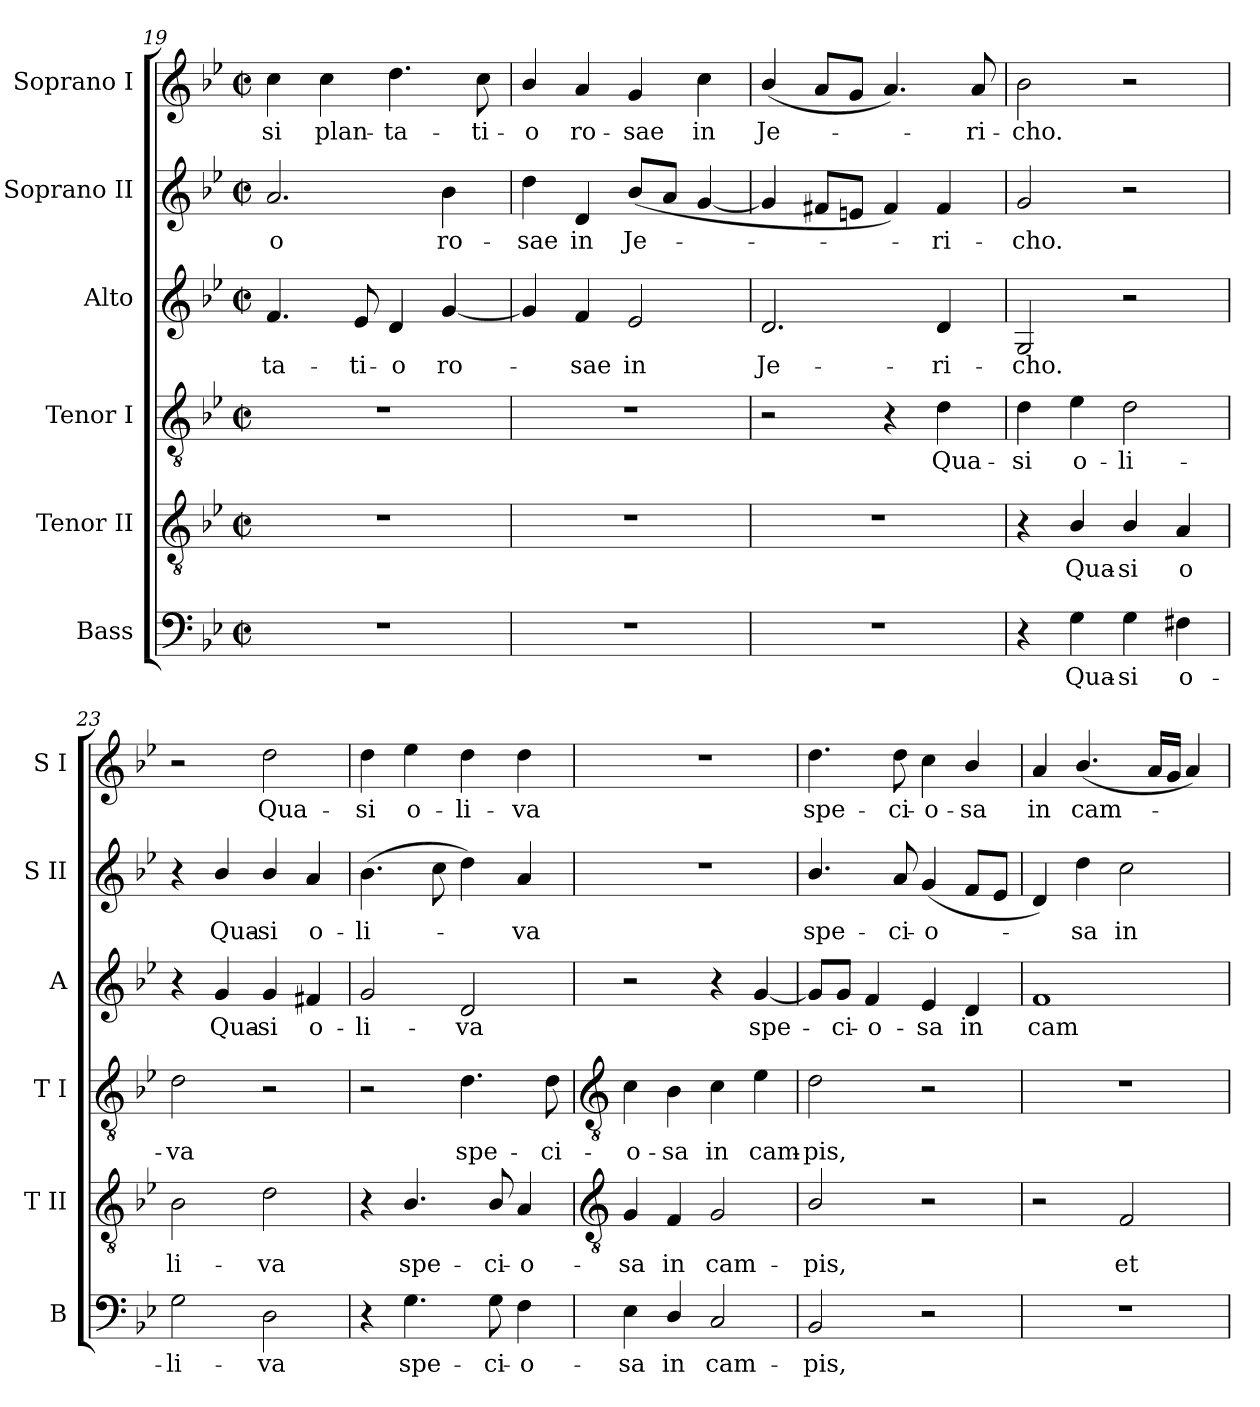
**kern	**text	**kern	**text	**kern	**text	**kern	**text	**kern	**text	**kern	**text
*part6	*part6	*part5	*part5	*part4	*part4	*part3	*part3	*part2	*part2	*part1	*part1
*staff6	*staff6	*staff5	*staff5	*staff4	*staff4	*staff3	*staff3	*staff2	*staff2	*staff1	*staff1
*I"Bass	*	*I"Tenor II	*	*I"Tenor I	*	*I"Alto	*	*I"Soprano II	*	*I"Soprano I	*
*I'B	*	*I'T II	*	*I'T I	*	*I'A	*	*I'S II	*	*I'S I	*
!!LO:LB:g=z
*clefF4	*	*clefGv2	*	*clefGv2	*	*clefG2	*	*clefG2	*	*clefG2	*
*k[b-e-]	*	*k[b-e-]	*	*k[b-e-]	*	*k[b-e-]	*	*k[b-e-]	*	*k[b-e-]	*
*B-:	*	*B-:	*	*B-:	*	*B-:	*	*B-:	*	*B-:	*
*M2/2	*	*M2/2	*	*M2/2	*	*M2/2	*	*M2/2	*	*M2/2	*
*met(c|)	*	*met(c|)	*	*met(c|)	*	*met(c|)	*	*met(c|)	*	*met(c|)	*
=19	=19	=19	=19	=19	=19	=19	=19	=19	=19	=19	=19
!	!	!	!	!	!	!	!LO:LY:b	!	!LO:LY:b	!	!LO:LY:b
1r	.	1r	.	1r	.	4.f	-ta-	2.a	-o	4cc	-si
!	!	!	!	!	!	!	!	!	!	!	!LO:LY:b
.	.	.	.	.	.	.	.	.	.	4cc	plan-
!	!	!	!	!	!	!	!LO:LY:b	!	!	!	!
.	.	.	.	.	.	8e-	-ti-	.	.	.	.
!	!	!	!	!	!	!	!LO:LY:b	!	!	!	!LO:LY:b
.	.	.	.	.	.	4d	-o	.	.	4.dd	-ta-
!	!	!	!	!	!	!	!LO:LY:b	!	!LO:LY:b	!	!
.	.	.	.	.	.	[4g	ro-	4b-	ro-	.	.
!	!	!	!	!	!	!	!	!	!	!	!LO:LY:b
.	.	.	.	.	.	.	.	.	.	8cc	-ti-
=20	=20	=20	=20	=20	=20	=20	=20	=20	=20	=20	=20
!	!	!	!	!	!	!	!	!	!LO:LY:b	!	!LO:LY:b
1r	.	1r	.	1r	.	4g]	.	4dd	-sae	4b-/	-o
!	!	!	!	!	!	!	!LO:LY:b	!	!LO:LY:b	!	!LO:LY:b
.	.	.	.	.	.	4f	sae	4d	in	4a	ro-
!	!	!	!	!	!	!	!LO:LY:b	!	!LO:LY:b	!	!LO:LY:b
.	.	.	.	.	.	2e-	in	(<8b-L	Je-	4g	-sae
.	.	.	.	.	.	.	.	8aJ	.	.	.
!	!	!	!	!	!	!	!	!	!	!	!LO:LY:b
.	.	.	.	.	.	.	.	[4g	.	4cc	in
=21	=21	=21	=21	=21	=21	=21	=21	=21	=21	=21	=21
!	!	!	!	!	!	!	!LO:LY:b	!	!	!	!LO:LY:b
1r	.	1r	.	2r	.	2.d	Je-	4g]	.	(<4b-/	Je-
.	.	.	.	.	.	.	.	8f#XL	.	8aL	.
.	.	.	.	.	.	.	.	8enJ	.	8gJ	.
.	.	.	.	4r	.	.	.	4f#)	.	4.a)	.
!	!	!	!	!	!LO:LY:b	!	!LO:LY:b	!	!LO:LY:b	!	!
.	.	.	.	4d	Qua-	4d	-ri-	4f#	ri-	.	.
!	!	!	!	!	!	!	!	!	!	!	!LO:LY:b
.	.	.	.	.	.	.	.	.	.	8a	ri-
=22	=22	=22	=22	=22	=22	=22	=22	=22	=22	=22	=22
!	!	!	!	!	!LO:LY:b	!	!LO:LY:b	!	!LO:LY:b	!	!LO:LY:b
4r	.	4r	.	4d	-si	2G	-cho.	2g	-cho.	2b-	-cho.
!	!LO:LY:b	!	!LO:LY:b	!	!LO:LY:b	!	!	!	!	!	!
4G	Qua-	4B-/	Qua-	4e-	o-	.	.	.	.	.	.
!	!LO:LY:b	!	!LO:LY:b	!	!LO:LY:b	!	!	!	!	!	!
4G	-si	4B-/	-si	2d	-li-	2r	.	2r	.	2r	.
!	!LO:LY:b	!	!LO:LY:b	!	!	!	!	!	!	!	!
4F#X	o-	4A	o	.	.	.	.	.	.	.	.
=23	=23	=23	=23	=23	=23	=23	=23	=23	=23	=23	=23
!	!LO:LY:b	!	!LO:LY:b	!	!LO:LY:b	!	!	!	!	!	!
2G	-li-	2B-	li-	2d	-va	4r	.	4r	.	2r	.
!	!	!	!	!	!	!	!LO:LY:b	!	!LO:LY:b	!	!
.	.	.	.	.	.	4g	Qua-	4b-/	Qua-	.	.
!	!LO:LY:b	!	!LO:LY:b	!	!	!	!LO:LY:b	!	!LO:LY:b	!	!LO:LY:b
2D	-va	2d	-va	2r	.	4g	-si	4b-/	-si	2dd	Qua-
!	!	!	!	!	!	!	!LO:LY:b	!	!LO:LY:b	!	!
.	.	.	.	.	.	4f#X	o-	4a	o-	.	.
=24	=24	=24	=24	=24	=24	=24	=24	=24	=24	=24	=24
!	!	!	!	!	!	!	!LO:LY:b	!	!LO:LY:b	!	!LO:LY:b
4r	.	4r	.	2r	.	2g	-li-	(>4.b-	-li-	4dd	-si
!	!LO:LY:b	!	!LO:LY:b	!	!	!	!	!	!	!	!LO:LY:b
4.G	spe-	4.B-/	spe-	.	.	.	.	.	.	4ee-	o-
.	.	.	.	.	.	.	.	8cc	.	.	.
!	!	!	!	!	!LO:LY:b	!	!LO:LY:b	!	!	!	!LO:LY:b
.	.	.	.	4.d	spe-	2d	-va	4dd)	.	4dd	-li-
!	!LO:LY:b	!	!LO:LY:b	!	!	!	!	!	!	!	!
8G	-ci-	8B-/	-ci-	.	.	.	.	.	.	.	.
!	!LO:LY:b	!	!LO:LY:b	!	!	!	!	!	!LO:LY:b	!	!LO:LY:b
4F	-o-	4A	-o-	.	.	.	.	4a	va	4dd	-va
!	!	!	!	!	!LO:LY:b	!	!	!	!	!	!
.	.	.	.	8d	-ci-	.	.	.	.	.	.
!!LO:LB:g=z
=25	=25	=25	=25	=25	=25	=25	=25	=25	=25	=25	=25
*	*	*clefGv2	*	*clefGv2	*	*	*	*	*	*	*
!	!LO:LY:b	!	!LO:LY:b	!	!LO:LY:b	!	!	!	!	!	!
4E-	-sa	4G	-sa	4c	-o-	2r	.	1r	.	1r	.
!	!LO:LY:b	!	!LO:LY:b	!	!LO:LY:b	!	!	!	!	!	!
4D/	in	4F	in	4B-	-sa	.	.	.	.	.	.
!	!LO:LY:b	!	!LO:LY:b	!	!LO:LY:b	!	!	!	!	!	!
2C	cam-	2G	cam-	4c	in	4r	.	.	.	.	.
!	!	!	!	!	!LO:LY:b	!	!LO:LY:b	!	!	!	!
.	.	.	.	4e-	cam-	[4g	spe-	.	.	.	.
=26	=26	=26	=26	=26	=26	=26	=26	=26	=26	=26	=26
!	!LO:LY:b	!	!LO:LY:b	!	!LO:LY:b	!	!	!	!LO:LY:b	!	!LO:LY:b
2BB-	-pis,	2B-/	-pis,	2d	-pis,	8g/L]	.	4.b-/	spe-	4.dd	spe-
!	!	!	!	!	!	!	!LO:LY:b	!	!	!	!
.	.	.	.	.	.	8g/J	ci-	.	.	.	.
!	!	!	!	!	!	!	!LO:LY:b	!	!	!	!
.	.	.	.	.	.	4f	-o-	.	.	.	.
!	!	!	!	!	!	!	!	!	!LO:LY:b	!	!LO:LY:b
.	.	.	.	.	.	.	.	8a	-ci-	8dd	-ci-
!	!	!	!	!	!	!	!LO:LY:b	!	!LO:LY:b	!	!LO:LY:b
2r	.	2r	.	2r	.	4e-	-sa	(<4g	-o-	4cc	-o-
!	!	!	!	!	!	!	!LO:LY:b	!	!	!	!LO:LY:b
.	.	.	.	.	.	4d	in	8fL	.	4b-/	-sa
.	.	.	.	.	.	.	.	8e-J	.	.	.
=27	=27	=27	=27	=27	=27	=27	=27	=27	=27	=27	=27
!	!	!	!	!	!	!	!LO:LY:b	!	!	!	!LO:LY:b
1r	.	2r	.	1r	.	1f	cam-	4d)	.	4a	in
!	!	!	!	!	!	!	!	!	!LO:LY:b	!	!LO:LY:b
.	.	.	.	.	.	.	.	4dd	sa	(<4.b-/	cam-
!	!	!	!LO:LY:b	!	!	!	!	!	!LO:LY:b	!	!
.	.	2F	et	.	.	.	.	2cc	in	.	.
.	.	.	.	.	.	.	.	.	.	16aLL	.
.	.	.	.	.	.	.	.	.	.	16gJJ	.
.	.	.	.	.	.	.	.	.	.	4a)	.
=	=	=	=	=	=	=	=	=	=	=	=
*-	*-	*-	*-	*-	*-	*-	*-	*-	*-	*-	*-
